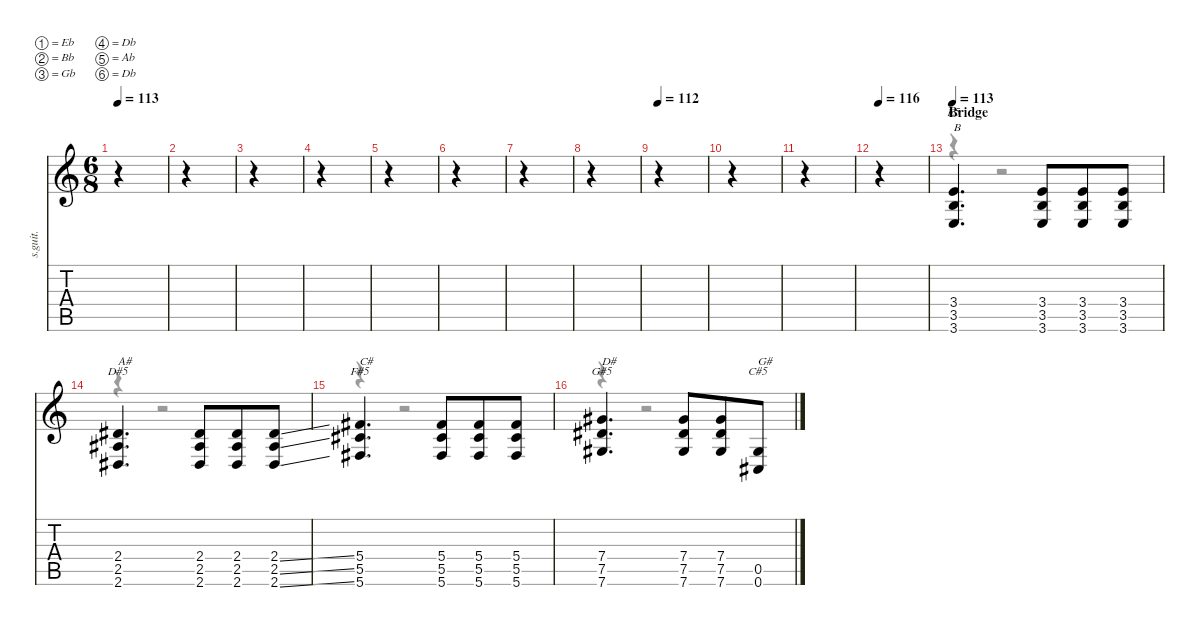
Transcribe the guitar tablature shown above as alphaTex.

\defaultSystemsLayout 4
\hideDynamics
\bracketExtendMode nobrackets
\track ("Daron - Distortion Guitar" "s.guit.") {instrument distortionguitar}
\staff {score tabs}
\tuning (Eb4 Bb3 Gb3 Db3 Ab2 Db2)
\chord ("G#5" 3 1 2 2 0 x) {showdiagram false}
\chord ("C#5" 3 1 2 2 0 x) {showdiagram false}
\chord ("E5" 3 1 2 2 0 x) {showdiagram false}
\chord ("D#5" 3 1 2 2 0 x) {showdiagram false}
\chord ("F#5" 3 1 2 2 0 x) {showdiagram false}
\voice
\ts (6 8)
\tempo 113
\clef g2
\ks c
r.4{dy f} |
r.4 |
r.4 |
r.4 |
r.4 |
r.4 |
r.4 |
r.4 |
\tempo 112
r.4 |
r.4 |
r.4 |
\tempo 116
r.4 |
\section ("" "Bridge")
\tempo 113
(3.4 3.5 3.6).4{d ch "E5" txt "B" lyrics (0 "") lyrics (1 "") lyrics (2 "") lyrics (3 "") lyrics (4 "")} (3.4 3.5 3.6).8{lyrics (0 "") lyrics (1 "") lyrics (2 "") lyrics (3 "") lyrics (4 "")} (3.4 3.5 3.6).8{lyrics (0 "") lyrics (1 "") lyrics (2 "") lyrics (3 "") lyrics (4 "")} (3.4 3.5 3.6).8{lyrics (0 "") lyrics (1 "") lyrics (2 "") lyrics (3 "") lyrics (4 "")} |
(2.4{acc #} 2.5{acc #} 2.6{acc #}).4{d ch "D#5" txt "A#" lyrics (0 "") lyrics (1 "") lyrics (2 "") lyrics (3 "") lyrics (4 "")} (2.4{acc #} 2.5{acc #} 2.6{acc #}).8{lyrics (0 "") lyrics (1 "") lyrics (2 "") lyrics (3 "") lyrics (4 "")} (2.4{acc #} 2.5{acc #} 2.6{acc #}).8{lyrics (0 "") lyrics (1 "") lyrics (2 "") lyrics (3 "") lyrics (4 "")} (2.4{ss acc #} 2.5{ss acc #} 2.6{ss acc #}).8{lyrics (0 "") lyrics (1 "") lyrics (2 "") lyrics (3 "") lyrics (4 "")} |
(5.4{acc #} 5.5{acc #} 5.6{acc #}).4{d ch "F#5" txt "C#" lyrics (0 "") lyrics (1 "") lyrics (2 "") lyrics (3 "") lyrics (4 "")} (5.4{acc #} 5.5{acc #} 5.6{acc #}).8{lyrics (0 "") lyrics (1 "") lyrics (2 "") lyrics (3 "") lyrics (4 "")} (5.4{acc #} 5.5{acc #} 5.6{acc #}).8{lyrics (0 "") lyrics (1 "") lyrics (2 "") lyrics (3 "") lyrics (4 "")} (5.4{acc #} 5.5{acc #} 5.6{acc #}).8{lyrics (0 "") lyrics (1 "") lyrics (2 "") lyrics (3 "") lyrics (4 "")} |
(7.4{acc #} 7.5{acc #} 7.6{acc #}).4{d ch "G#5" txt "D#" lyrics (0 "") lyrics (1 "") lyrics (2 "") lyrics (3 "") lyrics (4 "")} (7.4{acc #} 7.5{acc #} 7.6{acc #}).8{lyrics (0 "") lyrics (1 "") lyrics (2 "") lyrics (3 "") lyrics (4 "")} (7.4{acc #} 7.5{acc #} 7.6{acc #}).8{lyrics (0 "") lyrics (1 "") lyrics (2 "") lyrics (3 "") lyrics (4 "")} (0.5{acc #} 0.6{acc #}).8{ch "C#5" txt "G#" lyrics (0 "") lyrics (1 "") lyrics (2 "") lyrics (3 "") lyrics (4 "")}
\voice
\clef g2
\ottava regular
\simile none
\ks c
r.4{dy f} |
r.4 |
r.4 |
r.4 |
r.4 |
r.4 |
r.4 |
r.4 |
r.4 |
r.4 |
r.4 |
r.4 |
r.4 r.2 |
r.4 r.2 |
r.4 r.2 |
r.4 r.2
